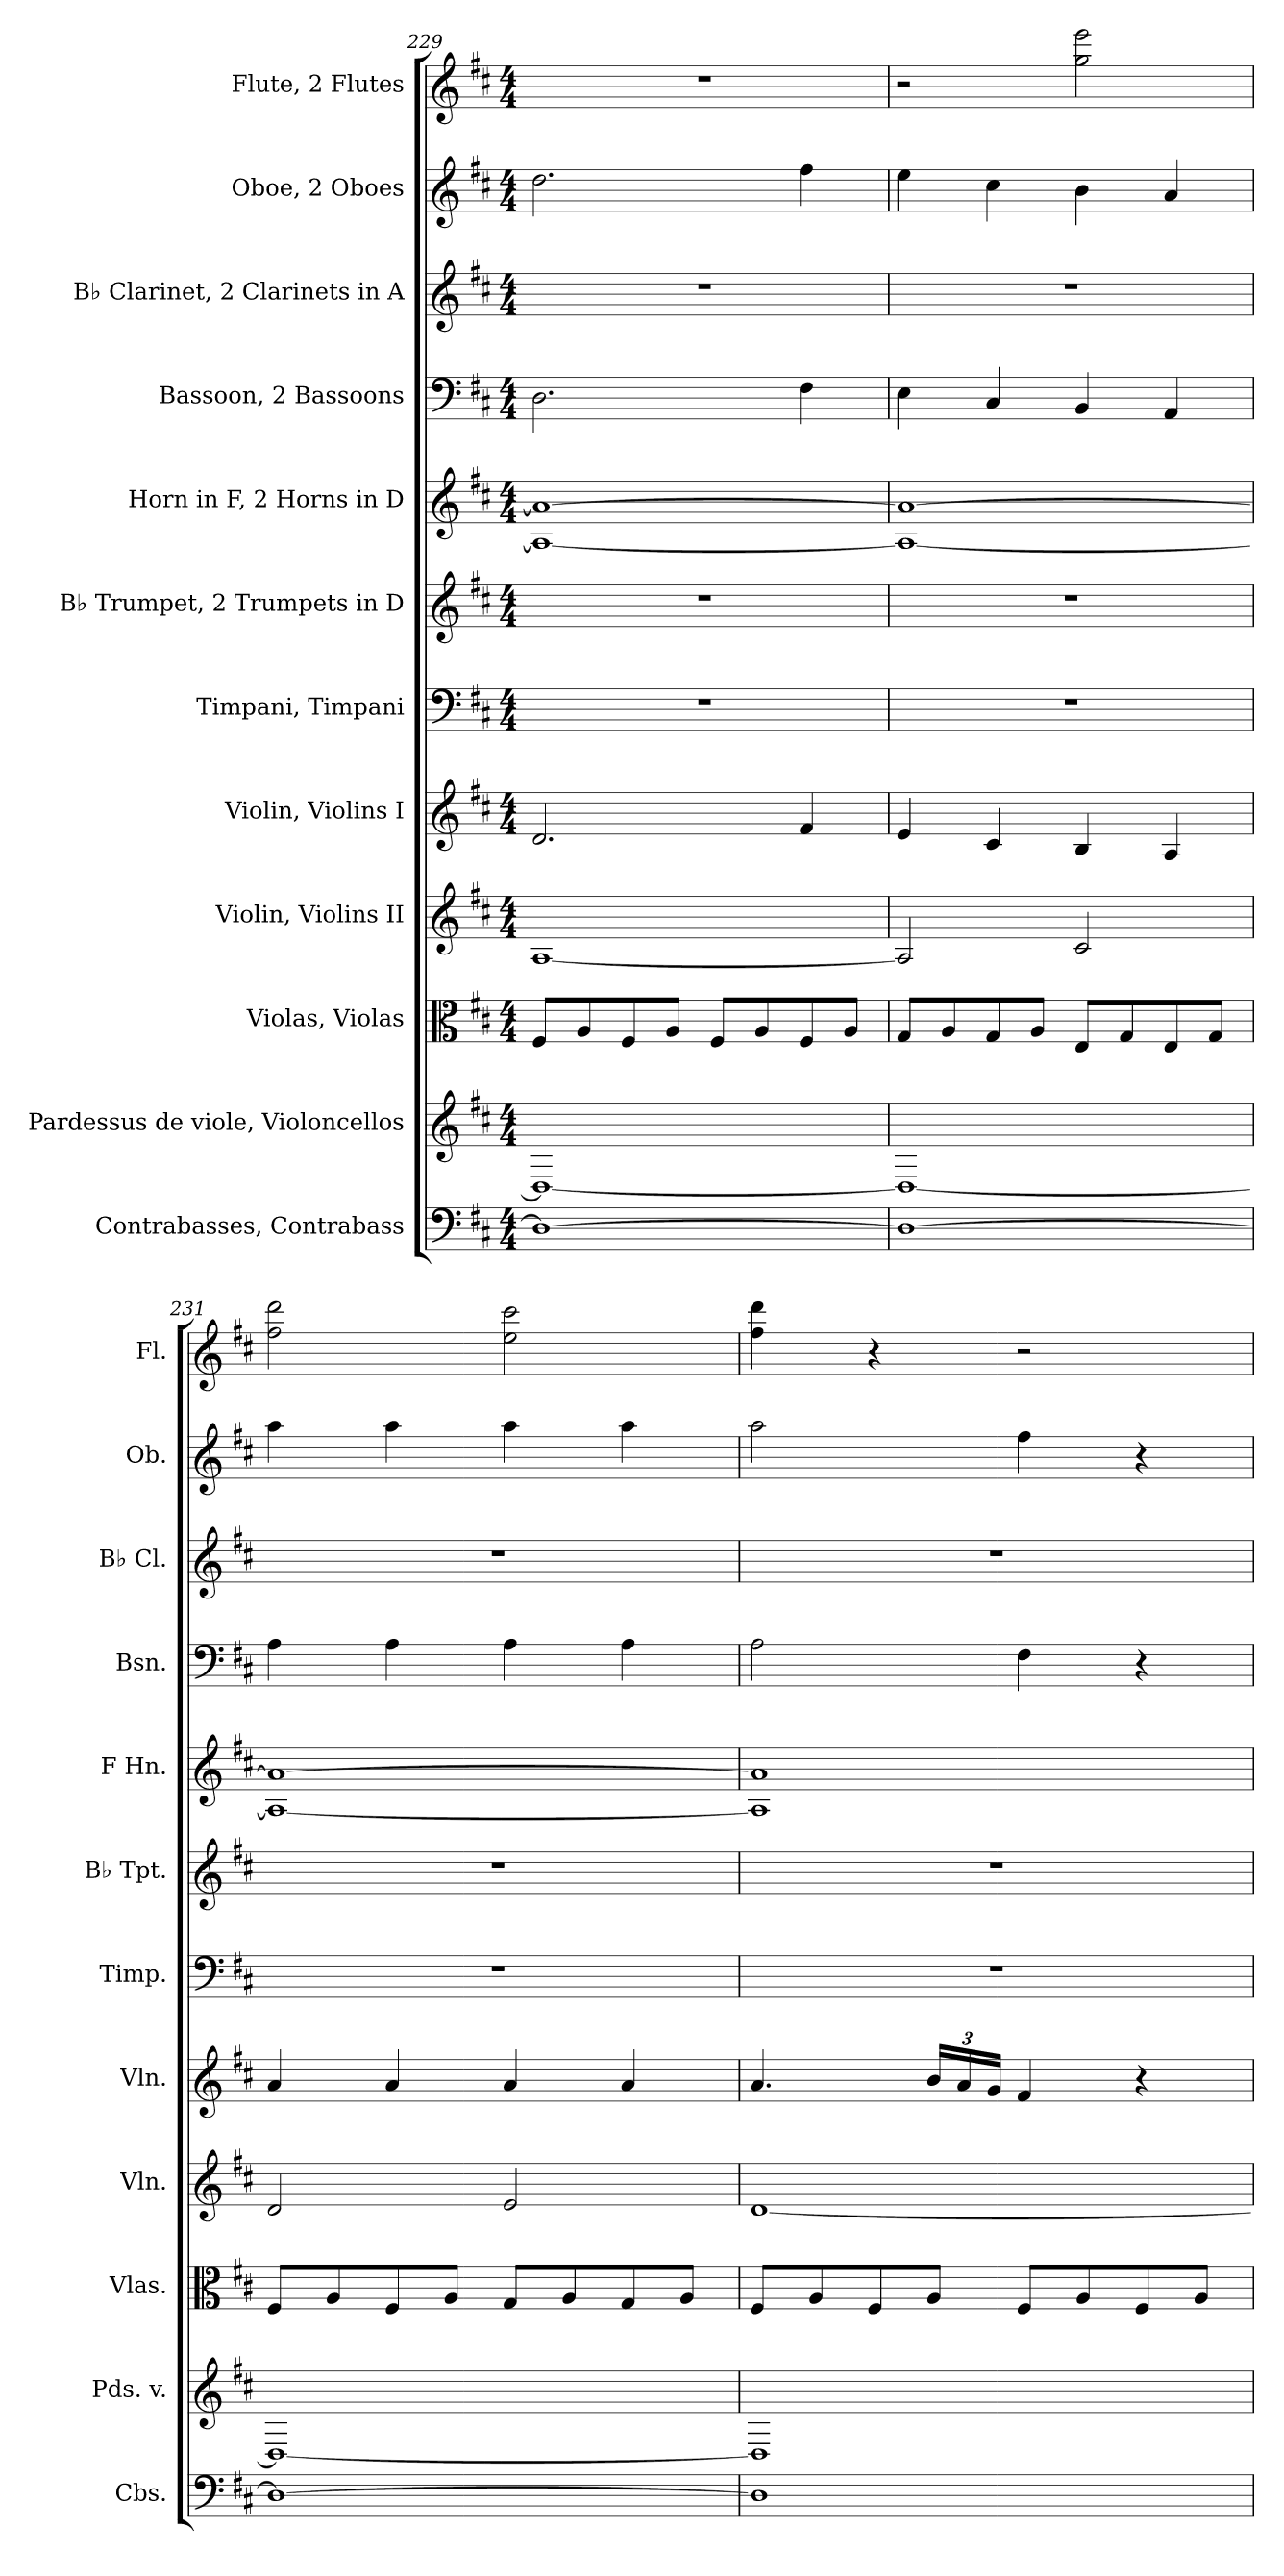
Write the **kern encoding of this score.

**kern	**kern	**kern	**kern	**kern	**kern	**kern	**kern	**kern	**kern	**kern	**kern
*part12	*part11	*part10	*part9	*part8	*part7	*part6	*part5	*part4	*part3	*part2	*part1
*staff12	*staff11	*staff10	*staff9	*staff8	*staff7	*staff6	*staff5	*staff4	*staff3	*staff2	*staff1
*I"Contrabasses, Contrabass	*I"Pardessus de viole, Violoncellos	*I"Violas, Violas	*I"Violin, Violins II	*I"Violin, Violins I	*I"Timpani, Timpani	*I"B♭ Trumpet, 2 Trumpets in D	*I"Horn in F, 2 Horns in D	*I"Bassoon, 2 Bassoons	*I"B♭ Clarinet, 2 Clarinets in A	*I"Oboe, 2 Oboes	*I"Flute, 2 Flutes
*I'Cbs.	*I'Pds. v.	*I'Vlas.	*I'Vln.	*I'Vln.	*I'Timp.	*I'B♭ Tpt.	*I'F Hn.	*I'Bsn.	*I'B♭ Cl.	*I'Ob.	*I'Fl.
!!LO:PB:g=z
*clefF4	*clefG2	*clefC3	*clefG2	*clefG2	*clefF4	*clefG2	*clefG2	*clefF4	*clefG2	*clefG2	*clefG2
*ITrd7c12	*	*	*	*	*	*ITrd1c2	*ITrd4c7	*	*ITrd1c2	*	*
*k[f#c#]	*k[f#c#]	*k[f#c#]	*k[f#c#]	*k[f#c#]	*k[f#c#]	*k[]	*k[f#]	*k[f#c#]	*k[]	*k[f#c#]	*k[f#c#]
*M4/4	*M4/4	*M4/4	*M4/4	*M4/4	*M4/4	*M4/4	*M4/4	*M4/4	*M4/4	*M4/4	*M4/4
=229	=229	=229	=229	=229	=229	=229	=229	=229	=229	=229	=229
1DD_	1D_	8F#/L	[1A	2.d/	1r	1r	1D_ 1d_	2.D\	1r	2.dd\	1r
.	.	8A/	.	.	.	.	.	.	.	.	.
.	.	8F#/	.	.	.	.	.	.	.	.	.
.	.	8A/J	.	.	.	.	.	.	.	.	.
.	.	8F#/L	.	.	.	.	.	.	.	.	.
.	.	8A/	.	.	.	.	.	.	.	.	.
.	.	8F#/	.	4f#/	.	.	.	4F#\	.	4ff#\	.
.	.	8A/J	.	.	.	.	.	.	.	.	.
=230	=230	=230	=230	=230	=230	=230	=230	=230	=230	=230	=230
1DD_	1D_	8G/L	2A/]	4e/	1r	1r	1D_ 1d_	4E\	1r	4ee\	2r
.	.	8A/	.	.	.	.	.	.	.	.	.
.	.	8G/	.	4c#/	.	.	.	4C#/	.	4cc#\	.
.	.	8A/J	.	.	.	.	.	.	.	.	.
.	.	8E/L	2c#/	4B/	.	.	.	4BB/	.	4b\	2gg\ 2eee\
.	.	8G/	.	.	.	.	.	.	.	.	.
.	.	8E/	.	4A/	.	.	.	4AA/	.	4a/	.
.	.	8G/J	.	.	.	.	.	.	.	.	.
=231	=231	=231	=231	=231	=231	=231	=231	=231	=231	=231	=231
1DD_	1D_	8F#/L	2d/	4a/	1r	1r	1D_ 1d_	4A\	1r	4aa\	2ff#\ 2ddd\
.	.	8A/	.	.	.	.	.	.	.	.	.
.	.	8F#/	.	4a/	.	.	.	4A\	.	4aa\	.
.	.	8A/J	.	.	.	.	.	.	.	.	.
.	.	8G/L	2e/	4a/	.	.	.	4A\	.	4aa\	2ee\ 2ccc#\
.	.	8A/	.	.	.	.	.	.	.	.	.
.	.	8G/	.	4a/	.	.	.	4A\	.	4aa\	.
.	.	8A/J	.	.	.	.	.	.	.	.	.
=232	=232	=232	=232	=232	=232	=232	=232	=232	=232	=232	=232
1DD]	1D]	8F#/L	[1d	4.a/	1r	1r	1D] 1d]	2A\	1r	2aa\	4ff#\ 4ddd\
.	.	8A/	.	.	.	.	.	.	.	.	.
.	.	8F#/	.	.	.	.	.	.	.	.	4r
*	*	*	*	*Xbrackettup	*	*	*	*	*	*	*
.	.	8A/J	.	24b/LL	.	.	.	.	.	.	.
.	.	.	.	24a/	.	.	.	.	.	.	.
.	.	.	.	24g/JJ	.	.	.	.	.	.	.
.	.	8F#/L	.	4f#/	.	.	.	4F#\	.	4ff#\	2r
.	.	8A/	.	.	.	.	.	.	.	.	.
.	.	8F#/	.	4r	.	.	.	4r	.	4r	.
.	.	8A/J	.	.	.	.	.	.	.	.	.
=	=	=	=	=	=	=	=	=	=	=	=
*-	*-	*-	*-	*-	*-	*-	*-	*-	*-	*-	*-
